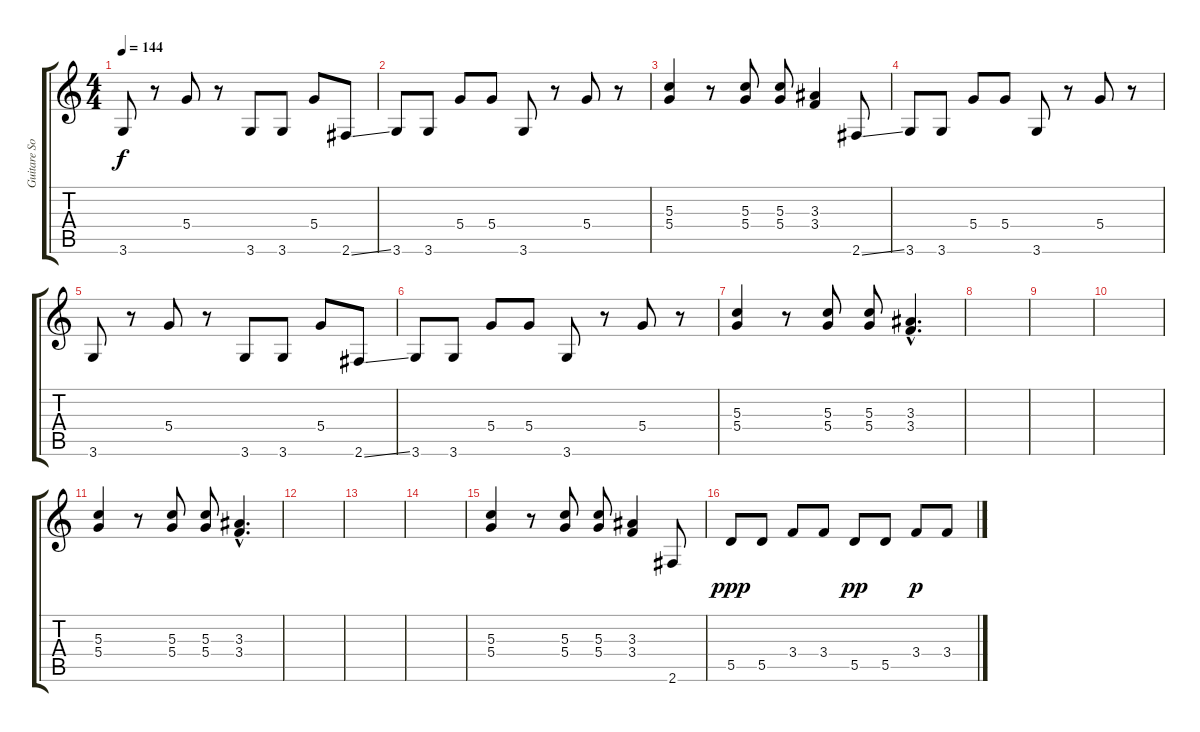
\track ("Guitare Solo" "Guitare So") {instrument overdrivenguitar}
\staff {score tabs}
\tuning (E4 B3 G3 D3 A2 E2) {hide}
\ts (4 4)
\tempo 144
\clef g2
\ks c
3.6.8{dy f} r.8 5.4.8 r.8 3.6.8 3.6.8 5.4.8 2.6{ss}.8 |
3.6.8 3.6.8 5.4.8 5.4.8 3.6.8 r.8 5.4.8 r.8 |
(5.3 5.4).4 r.8 (5.3 5.4).8 (5.3 5.4).8 (3.3 3.4).4 2.6{ss}.8 |
3.6.8 3.6.8 5.4.8 5.4.8 3.6.8 r.8 5.4.8 r.8 |
3.6.8 r.8 5.4.8 r.8 3.6.8 3.6.8 5.4.8 2.6{ss}.8 |
3.6.8 3.6.8 5.4.8 5.4.8 3.6.8 r.8 5.4.8 r.8 |
(5.3 5.4).4 r.8 (5.3 5.4).8 (5.3 5.4).8 (3.3{hac} 3.4{hac}).4{d} |
|
|
|
(5.3 5.4).4 r.8 (5.3 5.4).8 (5.3 5.4).8 (3.3{hac} 3.4{hac}).4{d} |
|
|
|
(5.3 5.4).4 r.8 (5.3 5.4).8 (5.3 5.4).8 (3.3 3.4).4 2.6.8 |
5.5.8{dy ppp} 5.5.8 3.4.8 3.4.8 5.5.8{dy pp} 5.5.8 3.4.8{dy p} 3.4.8
